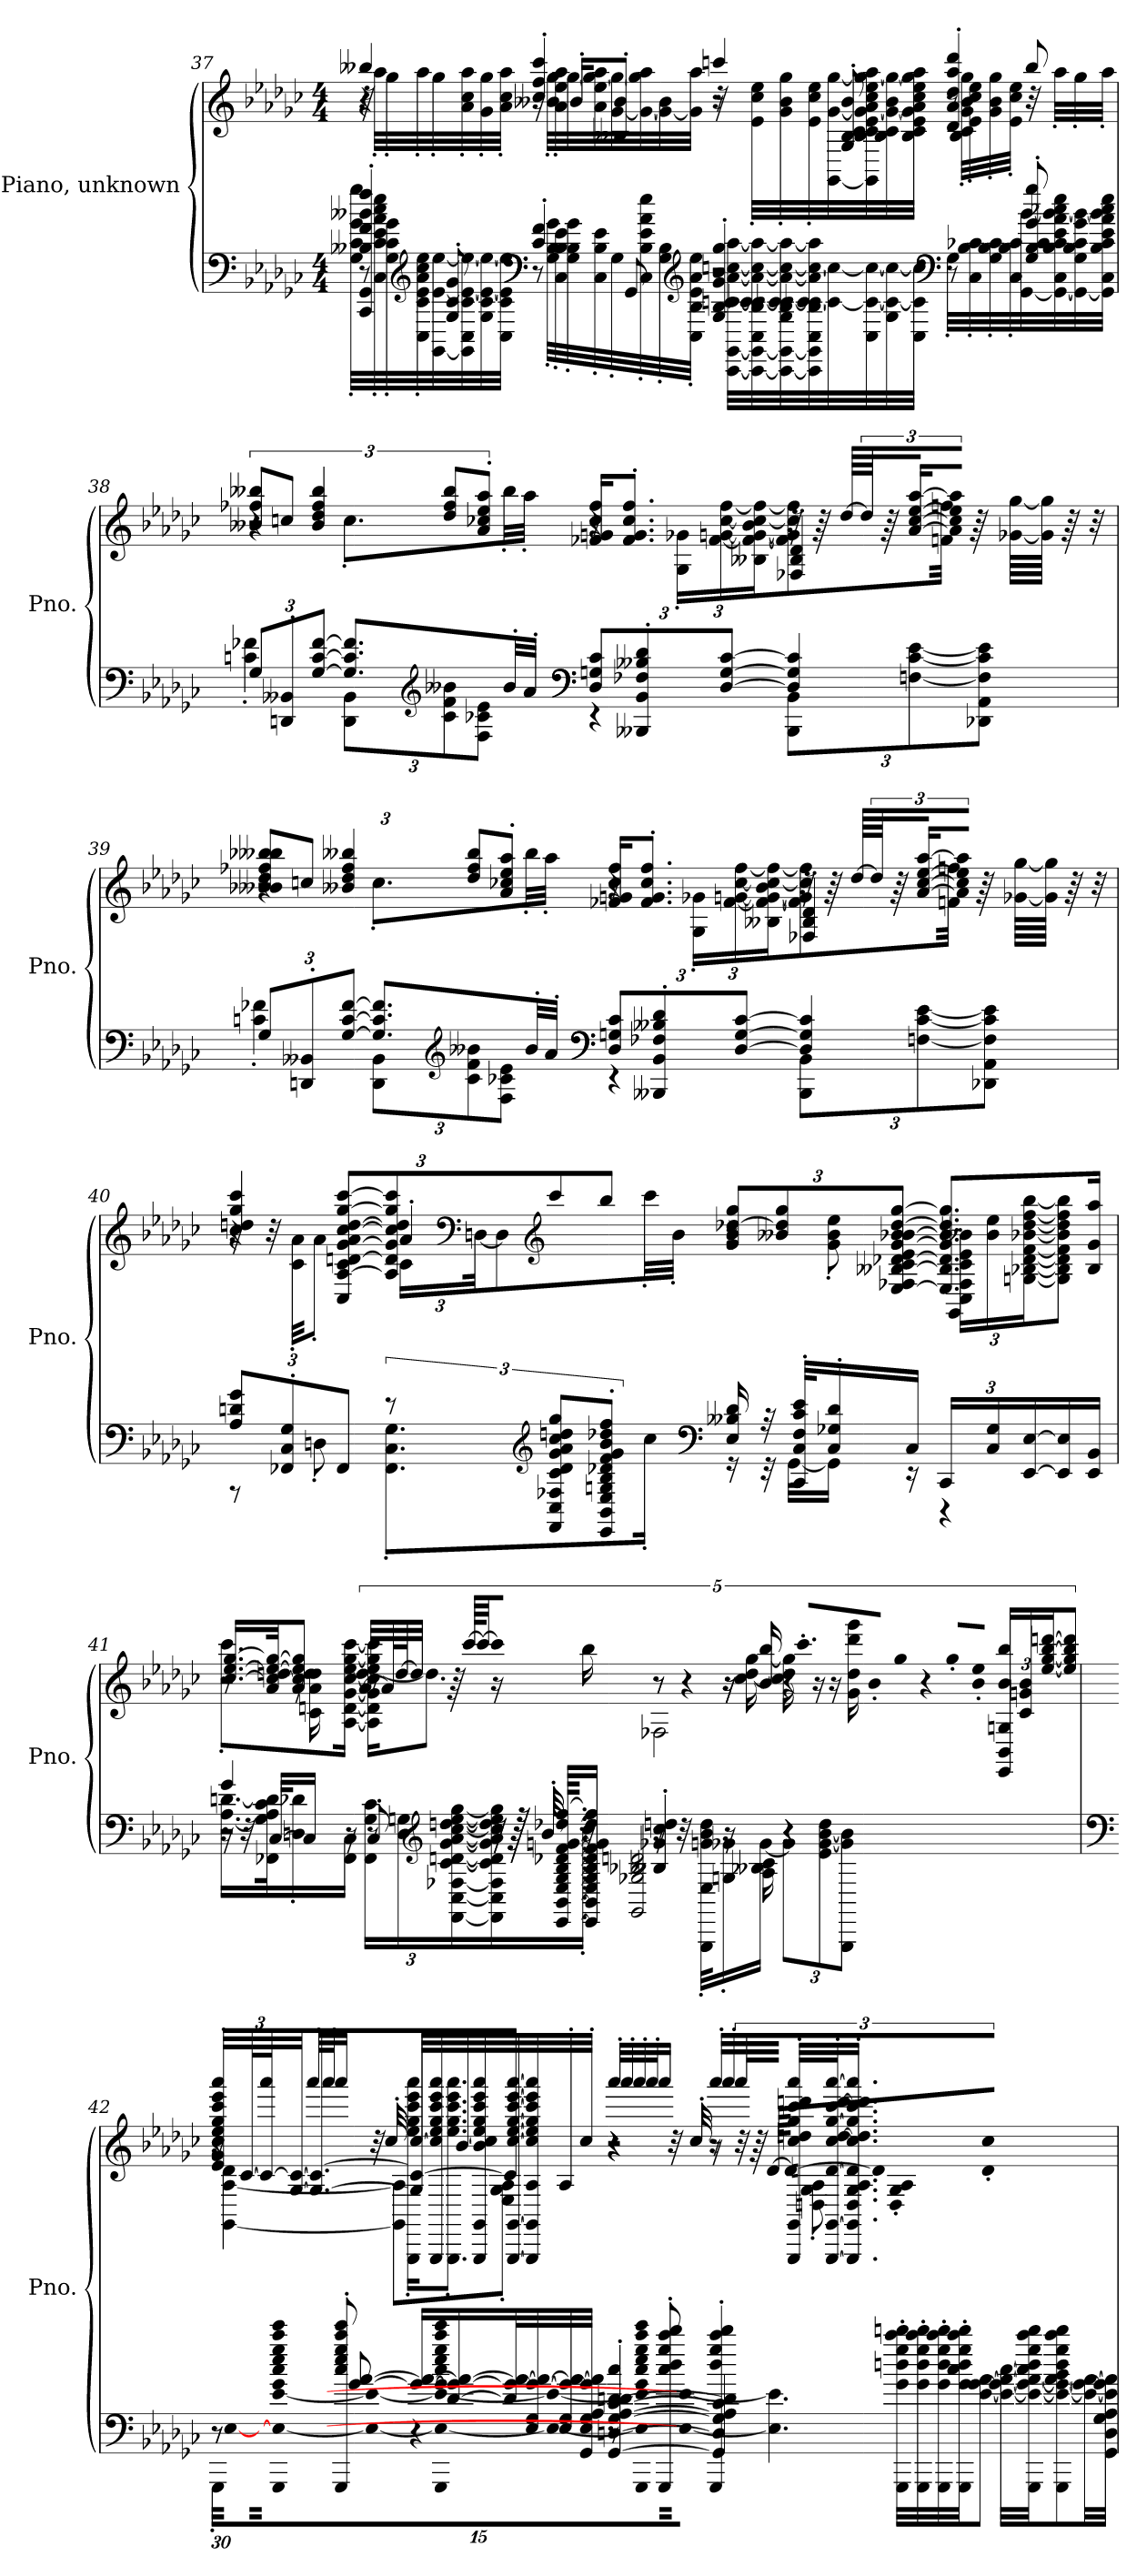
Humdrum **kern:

**kern	**kern
*part1	*part1
*staff2	*staff1
*I"Piano, unknown	*
*I'Pno.	*
!!LO:PB:g=z
*clefF4	*clefG2
*k[b-e-a-d-g-c-]	*k[b-e-a-d-g-c-]
*M4/4	*M4/4
=37	=37
*^	*^
*	*^	*	*^
4CC-/' 4GG-/' 4B--X/' 4f/' 4b--X/' 4ff/'	32G-\' 32c-\' 32g-\' 32gg-\'LLL	8r	4bb--X/	32r	4r
.	32C-\' 32c-\' 32e-\' 32a-\' 32cc-\' 32ee-\'	.	.	32aa-'\LLL	.
.	32G-\' 32c-\' 32g-\'	.	.	32gg-'\	.
*clefG2	*	*	*	*	*
.	32C-\' 32c-\' 32e-\' 32a-\' 32cc-\' 32ee-\'	.	.	32aa-'\	.
.	[32GG-\ [32e-\ [32ee-\	8G-/' 8c-/' 8g-/'	.	32gg-'\	.
.	32GG-\] 32C-\ 32c-\ 32e-\_ 32ee-\_	.	.	32a-\' 32cc-\' 32aa-\'	.
.	32G-\ 32c-\ 32e-\_ 32ee-\_	.	.	32g-\' 32gg-\'	.
.	32C-\ 32c-\ 32e-\] 32ee-\]JJJ	.	.	32a-\' 32cc-\' 32aa-\'JJJ	.
*clefF4	*	*	*	*	*
4c-/' 4f/'	32G-\' 32B--\' 32g-\'LLL	8r	4cc-/' 4ff/' 4ccc-/'	32b--X\' 32gg-\'LLL	16r
.	32C-\' 32B--\' 32e-\'	.	.	32a-\' 32ee-\' 32aa-\'	.
.	32G-\' 32B--\' 32g-\'	.	.	[32gg-\	16b--'/KL
.	32C-\' 32B--\' 32e-\'	.	.	32a-\ 32ee-\ 32gg-\_ 32aa-\	.
.	32G-'\	8GG-/	.	[32g-\ 32gg-\_	8B--X/' 8b--/'J
.	32C-\' 32B--\' 32e-\' 32a-\' 32ee-\'	.	.	32g-\_ 32gg-\] 32aa-\	.
.	32G-\' 32B--\'	.	.	32g-\_ 32b--\	.
*clefG2	*	*	*	*	*
.	32C-\' 32B--\' 32e-\' 32a-\' 32ee-\'JJJ	.	.	32g-\] 32aa-\JJJ	.
4G-/' 4B--/' 4c-/' 4g-/' 4b--/' 4gg-/'	[32CC-\ [32GG-\ [32cn\ [32a-\ [32ccn\ [32aa-\LLL	2r	4cccn/	32r	8r
.	32CC-\_ 32GG-\_ 32C-\ 32B--\ 32c-X\ 32c\_ 32a-\_ 32cc\_ 32aa-\_	.	.	32e-\' 32cc-\' 32ee-\'LLL	.
.	32CC-\_ 32GG-\_ 32G-\ 32B--\ 32c-X\ 32c\_ 32a-\_ 32cc\_ 32aa-\_	.	.	32g-\' 32b--\' 32gg-\'	.
.	32CC-\] 32GG-\] 32C-\ 32B--\ 32c-X\ 32c\_ 32a-\] 32cc\_ 32aa-\]	.	.	32e-\' 32cc-\' 32ee-\'	.
.	32c\_ 32cc\_	.	.	[32GG-\ [32g-\ [32gg-\	8G-/' 8B--/' 8c-/' 8b--/'
.	32C-\ 32c\_ 32cc\_	.	.	32GG-\] 32B--\ 32c-\ 32e-\ 32g-\_ 32a-\ 32cc-\ 32ee-\ 32gg-\_ 32aa-\	.
.	32G-\ 32c\_ 32cc\_	.	.	32B--\ 32c-\ 32g-\_ 32b--\ 32gg-\_	.
.	32C-\ 32c\] 32cc\]JJJ	.	.	32B--\ 32c-\ 32e-\ 32g-\] 32a-\ 32cc-\ 32ee-\ 32gg-\] 32aa-\JJJ	.
*clefF4	*	*	*	*	*
8r	32G-'\LLL	.	4d-/' 4a-/' 4dd-/' 4aa-/' 4ddd-/'	32B--\' 32c-\' 32g-\' 32b--\' 32gg-\'LLL	8r
.	32C-\' 32B--\' 32c-X\'	.	.	32e-\' 32cc-\' 32ee-\'	.
.	32G-\' 32B--\' 32c-\'	.	.	32g-\' 32b--\' 32gg-\'	.
.	32C-\' 32B--\' 32c-\'	.	.	32e-\' 32cc-\' 32ee-\'JJJ	.
8G-/' 8B--/' 8c-/' 8g-/' 8gg-/'	[32GG-\ [32b--\	.	.	32r	8bb--/
.	32GG-\_ 32C-\ 32B--\ 32c-\ 32e-\ 32a-\ 32b--\_ 32cc-X\ 32ee-\	.	.	32aa-'\LLL	.
.	32GG-\_ 32G-\ 32B--\ 32c-\ 32g-\ 32b--\_	.	.	32gg-'\	.
.	32GG-\] 32C-\ 32B--\ 32c-\ 32e-\ 32a-\ 32b--\] 32cc-\ 32ee-\JJJ	.	.	32aa-'\JJJ	.
*v	*v	*v	*	*	*
!!LO:LB:g=z	!!	!!
=38	=38	=38	=38
*Xbrackettup	*	*	*
*^	*	*	*
12G-/L	4cn\' 4f-X\'	12b--X/ 12ff-X/ 12bb--X/L	4r	2r
12DDn/' 12BB--X/'	.	12ccn/J	.	.
[12G-/ [12c/ [12f-/J	.	6b--/ 6dd-/ 6ff-/ 6bb--/	.	.
8.G-/] 8.c/] 8.f-/]L	12DD\ 12BB--\L	.	8.cc'\L	.
*clefG2	*	*	*	*
.	12c\ 12f-\ 12b--X\	12dd-/ 12ff-/ 12bb--/L	.	.
.	12F\ 12c-X\ 12e-\J	12a-/' 12cc-X/' 12ee-/' 12aa-/'J	.	.
32b--'/LL	.	.	32bb--'\LL	.
32a-'/JJJ	.	.	32aa-'\JJJ	.
*clefF4	*	*	*	*
12D-/ 12Gn/ 12c-/L	4r	16f-X/ 16gn/ 16cc-/ 16ff-/KL	8r	4r
.	.	8.f-/' 8.g/' 8.cc-/' 8.ff-/'J	.	.
12BBB--X/' 12BB--/' 12F-X/' 12B--X/' 12d-/'	.	.	.	.
*	*	*	*Xbrackettup	*
.	.	.	24G-\' 24g-X\'LL	.
[12D-/ [12G/ [12c-/J	.	.	[24f-\ [24gn\ [24cc-\ [24ff-\	.
.	.	.	24B--X\ 24f-\_ 24g\_ 24b--\ 24cc-\_ 24ff-\_J	.
4D-/] 4G/] 4c-/]	12BBB--\ 12BB--\L	32r	8f-\] 8g\] 8cc-\] 8ff-\]	4F-X/' 4B--/' 4d-/'
.	.	64r	.	.
.	.	[64dd-/LLLL	.	.
*	*	*brackettup	*	*
.	.	96dd-/JJJJ]	.	.
.	.	96r	.	.
.	[12Fn\ [12c-\ [12e-\	[24a-/ [24cc-/ [24ee-/ [24aa-/KL	.	.
.	.	8a-/] 8cc-/] 8ee-/] 8aa-/]J	32fn\ 32ffn\Jkk	.
.	.	.	64r	.
.	12DD-X\ 12AA-\ 12F\] 12c-\] 12e-\]J	.	.	.
.	.	.	[64g-X\ [64gg-\LLLL	.
.	.	.	64g-\] 64gg-\]JJJJ	.
.	.	.	64r	.
.	.	.	32r	.
!!LO:LB:g=z	!!	!!
=39	=39	=39	=39	=39
12G-/L	4cn\' 4f-X\'	12b--X/ 12b-X/ 12dd-/ 12ff-X/ 12bb--X/ 12bb-X/L	4r	2r
12DDn/' 12BB--X/'	.	12ccn/J	.	.
[12G-/ [12c/ [12f-/J	.	6b--X/ 6dd-/ 6ff-/ 6bb--X/	.	.
8.G-/] 8.c/] 8.f-/]L	12DD\ 12BB--\L	.	8.cc'\L	.
*clefG2	*	*	*	*
.	12c\ 12f-\ 12b--X\	12dd-/ 12ff-/ 12bb--/L	.	.
.	12F\ 12c-X\ 12e-\J	12a-/' 12cc-X/' 12ee-/' 12aa-/'J	.	.
32b--'/LL	.	.	32bb--'\LL	.
32a-'/JJJ	.	.	32aa-'\JJJ	.
*clefF4	*	*	*	*
12D-/ 12Gn/ 12c-/L	4r	16f-X/ 16gn/ 16cc-/ 16ff-/KL	8r	4r
.	.	8.f-/' 8.g/' 8.cc-/' 8.ff-/'J	.	.
12BBB--X/' 12BB--/' 12F-X/' 12B--X/' 12d-/'	.	.	.	.
*	*	*	*Xbrackettup	*
.	.	.	24G-\' 24g-X\'LL	.
[12D-/ [12G/ [12c-/J	.	.	[24f-\ [24gn\ [24cc-\ [24ff-\	.
.	.	.	24B--X\ 24f-\_ 24g\_ 24b--\ 24cc-\_ 24ff-\_J	.
4D-/] 4G/] 4c-/]	12BBB--\ 12BB--\L	32r	8f-\] 8g\] 8cc-\] 8ff-\]	4F-X/' 4B--/' 4d-/'
.	.	64r	.	.
.	.	[64dd-/LLLL	.	.
*	*	*brackettup	*	*
.	.	96dd-/JJJJ]	.	.
.	.	96r	.	.
.	[12Fn\ [12c-\ [12e-\	[24a-/ [24cc-/ [24ee-/ [24aa-/KL	.	.
.	.	8a-/] 8cc-/] 8ee-/] 8aa-/]J	32fn\ 32ffn\Jkk	.
.	.	.	64r	.
.	12DD-X\ 12AA-\ 12F\] 12c-\] 12e-\]J	.	.	.
.	.	.	[64g-X\ [64gg-\LLLL	.
.	.	.	64g-\] 64gg-\]JJJJ	.
.	.	.	64r	.
.	.	.	32r	.
!!LO:LB:g=z	!!	!!
=40	=40	=40	=40	=40
*brackettup	*	*	*	*
12A-/ 12dn/ 12g-/L	8r	6cc-/ 6ddn/ 6gg-/ 6ccc-/	16r	4r
.	.	.	32r	.
12FF-X/' 12C-/' 12G-/'	.	.	.	.
.	.	.	32c-\' 32a-\'KKL	.
.	8Dn'\	.	8a-'\J	.
12FF-/J	.	12C-/ [12A-/ 12c-/ [12dn/ [12g-/ 12a-/ [12cc-/ [12dd/ [12gg-/ [12ccc-/L	.	.
*	*	*	*Xbrackettup	*
12r	8.FF-\' 8.C-\' 8.G-\'L	12A-/] 12d/] 12g-/] 12cc-/] 12dd/] 12gg-/] 12ccc-/]	24c-\LL	4a-'/
*	*	*clefF4	*	*
.	.	.	[48Dn\JK	.
.	.	.	8D\]	.
*clefG2	*	*clefG2	*	*
12FF-/ 12C-/ 12F-X/ 12c-/ 12d/ 12g-/ 12a-/ 12cc-/ 12ddn/ 12gg-/L	.	12ccc-/	.	.
12EE-/' 12BB-/' 12E-/' 12Gn/' 12B-/' 12d-X/' 12f/' 12g-/' 12b-/' 12dd-X/' 12ff/'J	.	12bb-/J	.	.
.	16cc-'\Jk	.	32ccc-'\LL	.
.	.	.	32b-'\JJJ	.
*clefF4	*	*	*	*
16E-/ 16B--X/ 16d-/	16r	12g-/ 12b-/ [12dd-X/ 12gg-/L	8r	4r
32r	32r	.	.	.
.	.	12b--X/ 12dd-/] 12gg-/	.	.
32CC-/' 32C-/' 32F-/' 32c-/' 32e-/'KLL	[32GG-\KLL	.	.	.
16C-/' 16G-X/' 16d-/'	16GG-\JJ]	.	8g-\' 8b--\' 8ee-\'	.
.	.	[12E-/ 12F-X/ [12B--X/ 12c-/ [12d-X/ 12e-/ [12g-/ 12b--/ [12b-X/ [12dd-/ [12gg-/J	.	.
16C-/JJ	16r	.	.	.
*Xbrackettup	*	*	*	*
24CC-/LL	4r	8.E-/] 8.B--/] 8.d-/] 8.g-/] 8.b-/] 8.dd-/] 8.gg-/]L	24C-\ 24F-\ 24c-\ 24e-\ 24b--X\LL	4GG-'/
24C-/ 24G-/	.	.	24b--\ 24ee-\	.
[24EE-/ [24E-/	.	.	[24Gn\ [24B-X\ [24d-\ [24f\ [24b-X\ [24dd-\ [24ff\ [24bb-\J	.
16EE-/] 16E-/]	.	.	8G\] 8B-\] 8d-\] 8f\] 8b-\] 8dd-\] 8ff\] 8bb-\]J	.
16EE-/ 16BB-/JJ	.	16B-/ 16g-/ 16aa-/Jk	.	.
!!LO:LB:g=z
=41	=41	=41	=41	=41
*^	*^	*	*	*^
4g-/	[16.A-\ [16.dn\LL	16r	2r	2r	8.ccc-'\L	[16.cc-/ [16.ee-/ [16.gg-/LL	8r
.	.	32r	.	.	.	.	.
.	32FF-X\ 32G-\ 32A-\] 32c-\ 32d\]K	[32C-/KLL	.	.	.	32a-/ 32cc-/_ 32ddn/ 32ee-/_ 32gg-/_JK	.
.	16Dn\' 16d-X\'	16C-/JJ]	.	.	.	8a-/ 8cc-/] 8dd/ 8ee-/] 8gg-/]J	16r
.	16FF-\ 16C-\JJ	16r	.	.	[16A-\ [16dn\ [16g-\ [16cc-\ [16ee-\ [16gg-\ [16ccc-\Jk	.	16c-\ 16a-\ 16dd\
*	*	*	*	*	*	*brackettup	*
8C-'/	24FF-\ 24G-\ 24c-\LL	8r	.	.	16A-\] 16d\] 16g-\] 16cc-\] [16dd\ 16ee-\] 16gg-\] 16ccc-\]KL	[40a-/LLL	8r
.	.	.	.	.	.	80a-/L]	.
.	.	.	.	.	.	[80dd/J	.
.	24D\ 24Gn\	.	.	.	.	.	.
.	.	.	.	.	.	40dd/JJJ]	.
.	.	.	.	.	8.dd\J]	.	.
.	.	.	.	.	.	80r	.
*clefG2	*	*	*	*	*	*	*
.	[24FF-\ [24C-\ [24F-X\ [24c-\ [24dn\ [24g-\ [24a-\ [24cc-\ [24ddn\ [24ee-\ [24gg-\	.	.	.	.	.	.
.	.	.	.	.	.	[80ccc-/KLLL	.
.	.	.	.	.	.	40ccc-/J_	.
32r	16FF-\] 16C-\] 16F-\] 16c-\] 16d\] 16g-\] 16a-\] 16cc-\] 16dd\] 16ee-\] 16gg-\]	32r	.	.	.	16ccc-/JJ]	16r
128r	.	128r	.	.	.	.	.
64.b-'/	.	[64.EE-/ [64.BB-/ [64.E-/ [64.G/ [64.B-/ [64.d-X/ [64.f/ [64.gn/ [64.dd-X/ [64.ff/KKLL	.	.	.	.	.
16r	16cc-'\JJ	16EE-/] 16BB-/] 16E-/] 16G/] 16B-/] 16d-/] 16f/] 16g/] 16dd-/] 16ff/]JJ	.	.	.	128r	16bb-\
.	.	.	.	.	.	64.ccc-'/KLLL	.
.	.	.	.	.	.	32b-'/JJJ	.
4B--X/' 4g-X/' 4cc-/' 4ddn/'	16r	2GG-/ 2G-X/ 2B-X/ 2dn/	8r	8r	8r	16gg-/	2F-X\
.	32r	.	.	.	.	32r	.
.	32GGG-\' 32E-\' 32gn\' 32b-\' 32dd\'KLL	.	.	.	.	32gg-'/KKL	.
.	16Gn\' 16g-X\'	.	16r	16r	16r	8b-/' 8ee-/'J	.
.	[16g-\JJ	.	16A-\ 16B--X\ 16c-\	16b-/ 16bb-/	[16cc-\ [16dd\ [16gg-\	.	.
*	*	*	*	*	*	*Xbrackettup	*
4r	12g-\L]	.	4r	4r	16cc-\] 16dd\] 16gg-\]	24EE-/ 24BB-/ 24Gn/ 24b-/ 24bb-/LL	.
.	.	.	.	.	.	24c-/ 24gn/ 24b-/	.
.	.	.	.	.	16r	.	.
.	12e-\ [12g-\ [12b-\ 12dd\	.	.	.	.	[24ee-/ [24gg-/ [24bb-/ [24dddn/J	.
.	.	.	.	.	16r	8ee-/] 8gg-/] 8bb-/] 8ddd/]J	.
.	12GGG-\ 12g-\] 12b-\]J	.	.	.	.	.	.
.	.	.	.	.	16g\ 16dd\ 16ddd\ 16ggg-\	.	.
*v	*v	*v	*v	*	*	*	*
!!LO:LB:g=z	!!	!!	!!
=42	=42	=42	=42	=42
*clefF4	*	*	*	*
*^	*	*	*	*
!	!LO:N:vis=64	!	!	!	!
*	*^	*	*	*	*
8r	960%17GGG-'\LLLL	8r	48e-/' 48g-/' 48cc-/' 48ee-/' 48gg-/' 48ccc-/' 48eee-/' 48aaa-/'LLL	4r	16r	[4GG-\ [4A-\ 4d-\
!	!LO:N:vis=64	!	!	!	!	!
.	[960%17E-\	.	.	.	.	.
.	.	.	[96c-/L	.	.	.
.	.	.	96c-/_ 96aaa-/J	.	.	.
.	1920ryy	.	.	.	.	.
!	!LO:N:vis=64	!	!	!	!	!
.	960%17GGG-\ 960%17E-\_ [960%17e-\ 960%17g-\ 960%17cc-\ 960%17ee-\ 960%17gg-\ 960%17ccc-\ 960%17eee-\	.	.	.	.	.
.	.	.	[48G-/ 48c-/_JJ	.	.	.
!	!LO:N:vis=256	!	!	!	!	!
.	1920%17E-\_ 1920%17e-\_L	.	.	.	.	.
!	!LO:N:vis=256	!	!	!	!	!
.	1920%17GGG-\ 1920%17E-\_ 1920%17e-\_ 1920%17g-\ 1920%17cc-\ 1920%17ee-\ 1920%17gg-\ 1920%17ccc-\ 1920%17eee-\J	.	8.G-/_ 8.c-/_	.	32aaa-'/LLL	.
!	!LO:N:vis=64	!	!	!	!	!
.	960%17E-\_ 960%17e-\_	.	.	.	.	.
!	!LO:N:vis=64	!	!	!	!	!
.	960%17GGG-\ 960%17E-\_ 960%17e-\_ 960%17g-\ 960%17cc-\ 960%17ee-\ 960%17gg-\ 960%17ccc-\ 960%17eee-\	.	.	.	.	.
.	.	.	.	.	32aaa-'/J	.
.	1920ryy	.	.	.	.	.
!	!LO:N:vis=64	!	!	!	!	!
.	960%17E-\_ 960%17e-\_JJJJ	.	.	.	.	.
8GGG-/' 8cc-/' 8ee-/' 8gg-/' 8ccc-/' 8eee-/'	4.E-\] 4.e-\]	[8g-/ [8a-/	.	.	16aaa-/JJ	.
.	.	.	.	.	32r	.
.	.	.	.	.	32cc-'/	.
4r	.	16g-/_ 16a-/_LL	8G-/] 8c-/_	16GGG-\' 16ee-\' 16gg-\' 16ccc-\' 16eee-\' 16aaa-\'KL	[32cc-/LLL	8GG-\] 8A-\]L
.	.	.	.	.	32GGG-/ 32cc-/] 32ee-/ 32gg-/ 32ccc-/ 32eee-/ 32aaa-/	.
.	.	[16d-/ 16g-/_ 16a-/_	.	8.GGG-\' 8.ee-\' 8.gg-\' 8.ccc-\' 8.eee-\' 8.aaa-\'J	[32b-/	.
.	.	.	.	.	32GGG-/ 32GG-/ 32b-/] 32cc-/ 32ee-/ 32gg-/ 32ccc-/ 32eee-/ 32aaa-/	.
.	.	32d-/] 32g-/_ 32a-/_L	8c-/J]	.	[32GGG-/ [32GG-/ [32cc-/ [32ee-/ [32gg-/ [32ccc-/ [32eee-/ [32aaa-/	8E-\' 8G-\' 8A-\'J
.	.	32E-/ 32G-/ 32g-/_ 32a-/_	.	.	32GGG-/] 32GG-/] 32A-/ 32cc-/] 32ee-/] 32gg-/] 32ccc-/] 32eee-/] 32aaa-/]	.
.	.	32E-/ 32G-/ 32g-/_ 32a-/_	.	.	32A-'/	.
.	.	32GG-/ 32E-/ 32G-/ 32A-/ 32g-/] 32a-/]JJJ	.	.	32cc-'/JJJ	.
8r	32GGG-\' 32g-\' 32ddn\' 32gg-\' 32ccc-\' 32dddn\'LLL	[4GG-/' [4Dn/' [4G-/' [4A-/' [4c-/' 4d-/' [4dn/' 4cc-/'	32aaa-'/LLL	2r	4r	4r
.	32GGG-\' 32g-\' 32dd\' 32gg-\' 32ccc-\' 32ddd\'	.	32aaa-'/	.	.	.
.	32GGG-\' 32g-\' 32dd\' 32gg-\' 32ccc-\' 32ddd\'	.	32aaa-'/	.	.	.
.	32GGG-\' 32g-\' 32cc-\' 32dd\' 32gg-\' 32ccc-\' 32ddd\'JJ	.	32aaa-'/J	.	.	.
8GGG-/' 8cc-/' 8dd/' 8gg-/' 8ccc-/' 8ddd/'	[8e-\ [8g-\ [8a-\J	.	16aaa-/JJ	.	.	.
.	.	.	32r	.	.	.
.	.	.	32cc-'/	.	.	.
4GGG-/' 4dd/' 4gg-/' 4ccc-/' 4ddd/'	32e-\_ 32g-\_ 32a-\_ [32cc-\LLL	4GG-/] 4D/] 4G-/] 4A-/] 4c-/] 4d/]	32aaa-'/LLL	.	16r	8r
.	32GGG-\ 32e-\_ 32g-\_ 32a-\_ 32cc-\] 32dd\ 32gg-\ 32ccc-\ 32ddd\JJ	.	32aaa-'/	.	.	.
*	*	*	*brackettup	*	*	*
.	8GGG-\ 8e-\_ 8g-\_ 8a-\_ 8b-\ 8dd\ 8gg-\ 8ccc-\ 8ddd\	.	96aaa-/JJJk	.	32r	.
.	.	.	96r	.	.	.
.	.	.	[96d-/KLLL	.	.	.
.	.	.	32d-/J_	.	32GGG-/' 32GG-/' 32cc-/' 32ddn/' 32gg-/' 32ccc-/' 32dddn/' 32aaa-/'LLL	.
.	.	.	16d-/]	.	[32GGG-/' [32GG-/' [32dn/' [32cc-/' [32dd/' [32gg-/' [32ccc-/' [32ddd/' [32aaa-/'J	8Dn\' 8G-\' 8A-\'
.	.	.	.	.	16.GGG-/]' 16.GG-/]' 16.D/' 16.G-/' 16.A-/' 16.d/]' 16.cc-/]' 16.dd/]' 16.gg-/]' 16.ccc-/]' 16.ddd/]' 16.aaa-/]'JJ	.
.	32e-\_ 32g-\_ 32a-\_LL	.	32D/' 32G-/' 32A-/'L	.	.	.
.	32GG-\ 32D\ 32G-\ 32A-\ 32e-\] 32g-\] 32a-\]JJJ	.	32d/' 32cc-/'JJJ	.	.	.
*v	*v	*v	*	*	*	*
*	*v	*v	*v	*v
=	=
*-	*-
